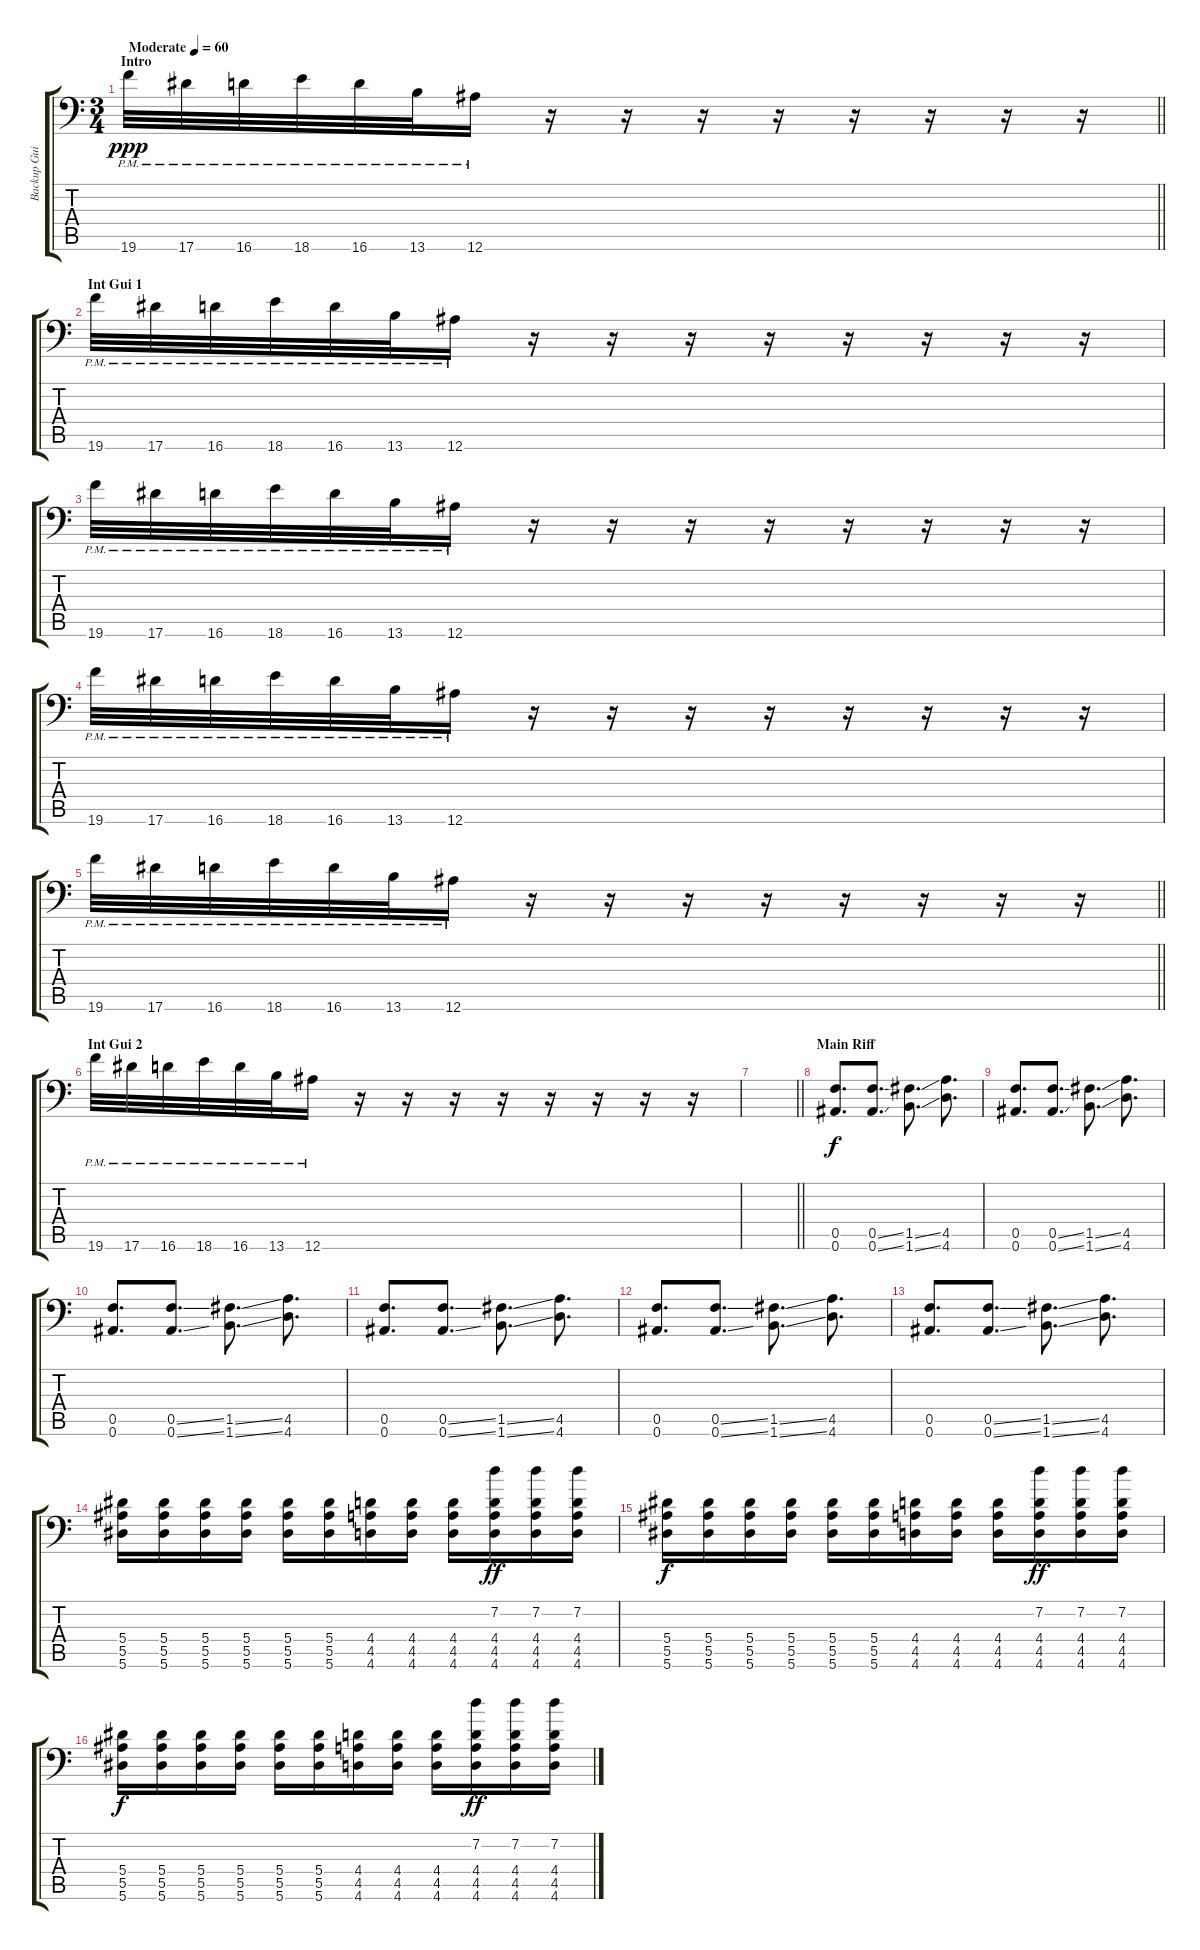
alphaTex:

\track ("Backup Guitar" "Backup Gui") {instrument distortionguitar}
\staff {score tabs}
\tuning (C4 G3 Eb3 Bb2 F2 Bb1) {hide}
\ts (3 4)
\section ("" "Intro")
\tempo (60 "Moderate")
\clef f4
\barLineRight lightlight
\ks c
19.6{pm}.32{dy ppp instrument distortionguitar} 17.6{pm}.32 16.6{pm}.32 18.6{pm}.32 16.6{pm}.32 13.6{pm}.32 12.6{pm}.16 r.16 r.16 r.16 r.16 r.16 r.16 r.16 r.16 |
\section ("" "Int Gui 1")
19.6{pm}.32 17.6{pm}.32 16.6{pm}.32 18.6{pm}.32 16.6{pm}.32 13.6{pm}.32 12.6{pm}.16 r.16 r.16 r.16 r.16 r.16 r.16 r.16 r.16 |
19.6{pm}.32 17.6{pm}.32 16.6{pm}.32 18.6{pm}.32 16.6{pm}.32 13.6{pm}.32 12.6{pm}.16 r.16 r.16 r.16 r.16 r.16 r.16 r.16 r.16 |
19.6{pm}.32 17.6{pm}.32 16.6{pm}.32 18.6{pm}.32 16.6{pm}.32 13.6{pm}.32 12.6{pm}.16 r.16 r.16 r.16 r.16 r.16 r.16 r.16 r.16 |
\barLineRight lightlight
19.6{pm}.32 17.6{pm}.32 16.6{pm}.32 18.6{pm}.32 16.6{pm}.32 13.6{pm}.32 12.6{pm}.16 r.16 r.16 r.16 r.16 r.16 r.16 r.16 r.16 |
\section ("" "Int Gui 2")
19.6{pm}.32 17.6{pm}.32 16.6{pm}.32 18.6{pm}.32 16.6{pm}.32 13.6{pm}.32 12.6{pm}.16 r.16 r.16 r.16 r.16 r.16 r.16 r.16 r.16 |
\barLineRight lightlight
|
\section ("" "Main Riff")
(0.5 0.6).8{d dy f} (0.5{ss} 0.6{ss}).8{d} (1.5{ss} 1.6{ss}).8{d} (4.5 4.6).8{d} |
(0.5 0.6).8{d} (0.5{ss} 0.6{ss}).8{d} (1.5{ss} 1.6{ss}).8{d} (4.5 4.6).8{d} |
(0.5 0.6).8{d} (0.5{ss} 0.6{ss}).8{d} (1.5{ss} 1.6{ss}).8{d} (4.5 4.6).8{d} |
(0.5 0.6).8{d} (0.5{ss} 0.6{ss}).8{d} (1.5{ss} 1.6{ss}).8{d} (4.5 4.6).8{d} |
(0.5 0.6).8{d} (0.5{ss} 0.6{ss}).8{d} (1.5{ss} 1.6{ss}).8{d} (4.5 4.6).8{d} |
(0.5 0.6).8{d} (0.5{ss} 0.6{ss}).8{d} (1.5{ss} 1.6{ss}).8{d} (4.5 4.6).8{d} |
(5.4 5.5 5.6).16 (5.4 5.5 5.6).16 (5.4 5.5 5.6).16 (5.4 5.5 5.6).16 (5.4 5.5 5.6).16 (5.4 5.5 5.6).16 (4.4 4.5 4.6).16 (4.4 4.5 4.6).16 (4.4 4.5 4.6).16 (7.2 4.4 4.5 4.6).16{dy ff} (7.2 4.4 4.5 4.6).16 (7.2 4.4 4.5 4.6).16 |
(5.4 5.5 5.6).16{dy f} (5.4 5.5 5.6).16 (5.4 5.5 5.6).16 (5.4 5.5 5.6).16 (5.4 5.5 5.6).16 (5.4 5.5 5.6).16 (4.4 4.5 4.6).16 (4.4 4.5 4.6).16 (4.4 4.5 4.6).16 (7.2 4.4 4.5 4.6).16{dy ff} (7.2 4.4 4.5 4.6).16 (7.2 4.4 4.5 4.6).16 |
(5.4 5.5 5.6).16{dy f} (5.4 5.5 5.6).16 (5.4 5.5 5.6).16 (5.4 5.5 5.6).16 (5.4 5.5 5.6).16 (5.4 5.5 5.6).16 (4.4 4.5 4.6).16 (4.4 4.5 4.6).16 (4.4 4.5 4.6).16 (7.2 4.4 4.5 4.6).16{dy ff} (7.2 4.4 4.5 4.6).16 (7.2 4.4 4.5 4.6).16
